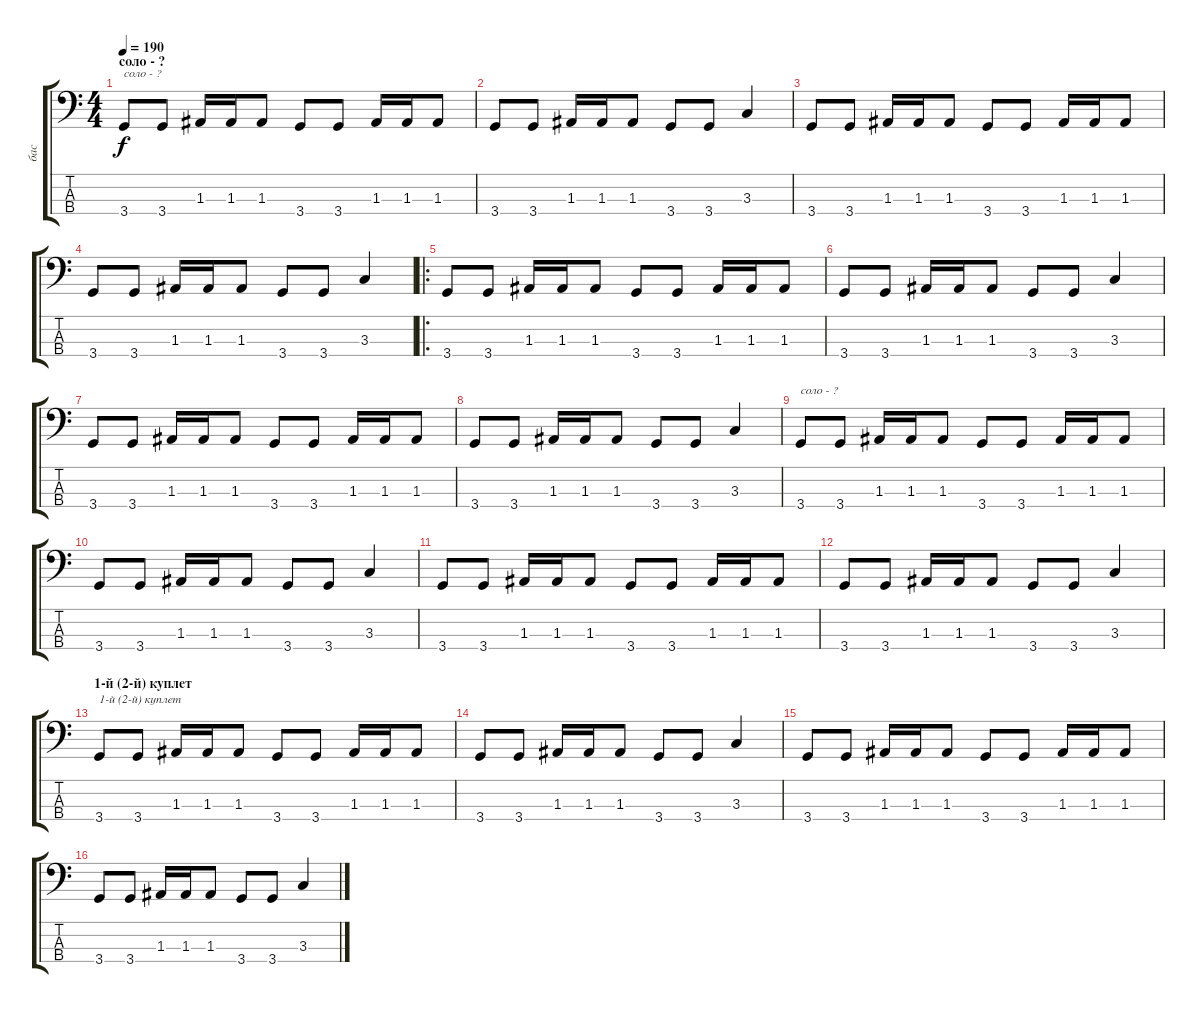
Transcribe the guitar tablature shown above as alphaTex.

\track ("бас" "бас") {instrument electricbasspick}
\staff {score tabs}
\tuning (G2 D2 A1 E1) {hide}
\ts (4 4)
\section ("" "соло - ?")
\tempo 190
\clef f4
\ks c
3.4.8{txt "соло - ?" dy f} 3.4.8 1.3.16 1.3.16 1.3.8 3.4.8 3.4.8 1.3.16 1.3.16 1.3.8 |
3.4.8 3.4.8 1.3.16 1.3.16 1.3.8 3.4.8 3.4.8 3.3.4 |
3.4.8 3.4.8 1.3.16 1.3.16 1.3.8 3.4.8 3.4.8 1.3.16 1.3.16 1.3.8 |
3.4.8 3.4.8 1.3.16 1.3.16 1.3.8 3.4.8 3.4.8 3.3.4 |
\ro
3.4.8 3.4.8 1.3.16 1.3.16 1.3.8 3.4.8 3.4.8 1.3.16 1.3.16 1.3.8 |
3.4.8 3.4.8 1.3.16 1.3.16 1.3.8 3.4.8 3.4.8 3.3.4 |
3.4.8 3.4.8 1.3.16 1.3.16 1.3.8 3.4.8 3.4.8 1.3.16 1.3.16 1.3.8 |
3.4.8 3.4.8 1.3.16 1.3.16 1.3.8 3.4.8 3.4.8 3.3.4 |
3.4.8{txt "соло - ?"} 3.4.8 1.3.16 1.3.16 1.3.8 3.4.8 3.4.8 1.3.16 1.3.16 1.3.8 |
3.4.8 3.4.8 1.3.16 1.3.16 1.3.8 3.4.8 3.4.8 3.3.4 |
3.4.8 3.4.8 1.3.16 1.3.16 1.3.8 3.4.8 3.4.8 1.3.16 1.3.16 1.3.8 |
3.4.8 3.4.8 1.3.16 1.3.16 1.3.8 3.4.8 3.4.8 3.3.4 |
\section ("" "1-й (2-й) куплет")
3.4.8{txt "1-й (2-й) куплет"} 3.4.8 1.3.16 1.3.16 1.3.8 3.4.8 3.4.8 1.3.16 1.3.16 1.3.8 |
3.4.8 3.4.8 1.3.16 1.3.16 1.3.8 3.4.8 3.4.8 3.3.4 |
3.4.8 3.4.8 1.3.16 1.3.16 1.3.8 3.4.8 3.4.8 1.3.16 1.3.16 1.3.8 |
3.4.8 3.4.8 1.3.16 1.3.16 1.3.8 3.4.8 3.4.8 3.3.4
